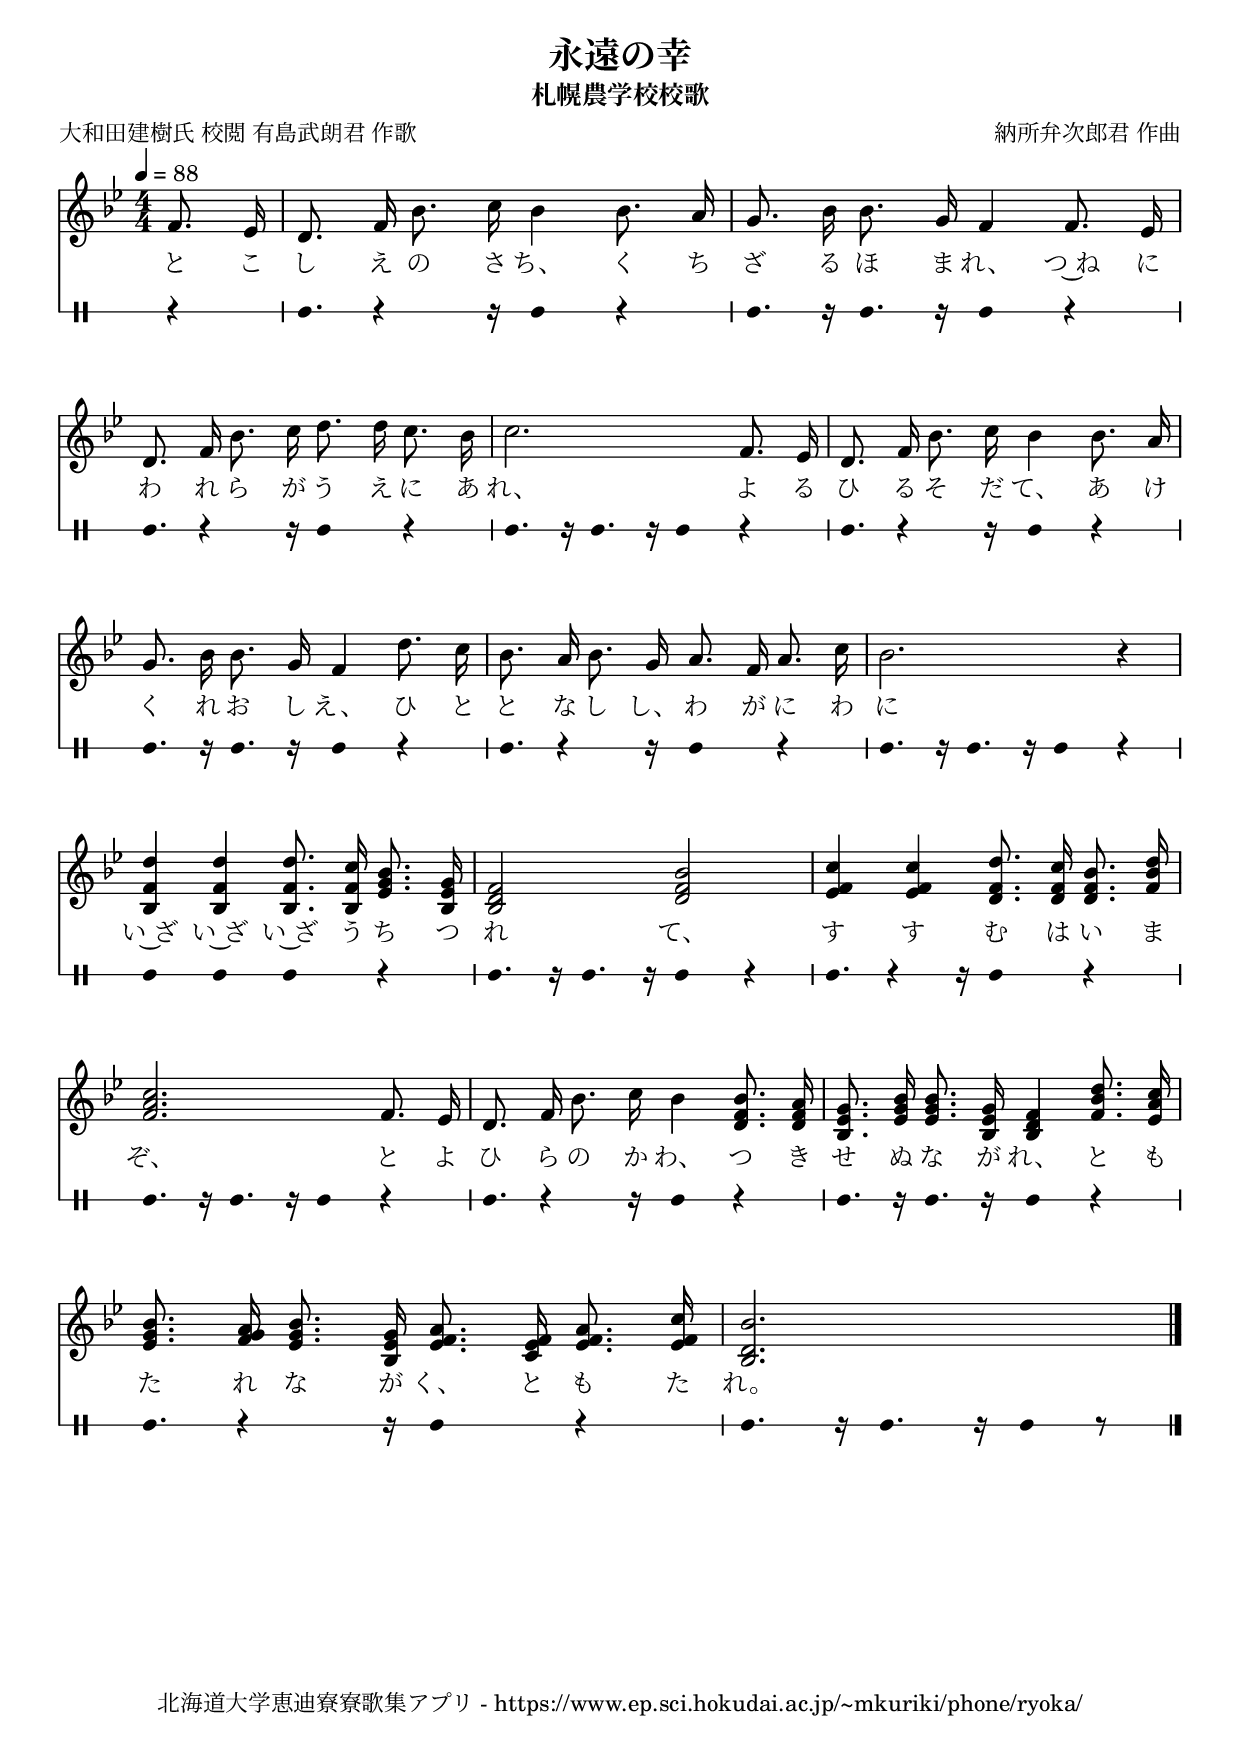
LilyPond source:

\version "2.18.2"

\paper {indent = 0}

\header {
  title = "永遠の幸"
  subtitle = "札幌農学校校歌"
  composer = "納所弁次郎君 作曲"
  poet = "大和田建樹氏 校閲 有島武朗君 作歌"
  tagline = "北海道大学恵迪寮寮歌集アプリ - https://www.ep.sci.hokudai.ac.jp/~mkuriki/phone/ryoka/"
}


melody = \relative c'{
  \tempo 4 = 88
  \autoBeamOff
  \numericTimeSignature
  \override BreathingSign.text = \markup { \musicglyph #"scripts.upedaltoe" } % ブレスの記号指定
  \key bes \major 
  \time 4/4 
  \partial 4 f8. ees16 |
  d8. f16 bes8. c16 bes4 bes8. a16 |
  g8. bes16 bes8. g16 f4 f8. ees16 | \break
  d8. f16 bes8. c16 d8. d16 c8. bes16 |
  c2. f,8. ees16 | 
  d8. f16 bes8. c16 bes4 bes8. a16 | \break
  g8. bes16 bes8. g16 f4 d'8. c16 | 
  bes8. a16 bes8. g16 a8. f16 a8. c16 | 
  bes2. r4 | \break
  <bes, f' d'>4 <bes f' d'> <bes f' d'>8. <bes f' c'>16 <ees g bes>8. <bes ees g>16 |
  <bes d f>2 <d f bes> |
  <ees f c'>4 <ees f c'> <d f d'>8. <d f c'>16 <d f bes>8. <f bes d>16 | \break
  <f a c>2. f8. ees16 |
  d8. f16 bes8. c16 bes4 <d, f bes>8. <d f a>16 |
  <bes ees g>8. <ees g bes>16 <ees g bes>8. <bes ees g>16 <bes d f>4 <f' bes d>8. <ees a c>16 | \break
  <ees g bes>8. <f g a>16 <ees g bes>8. <bes ees g>16 <ees f a>8. <c ees f>16 <ees f a>8. <ees f c'>16 |
  <bes d bes'>2. \bar "|." 
}

text = \lyricmode {
  と こ | 
  し え の さ ち、 く ち | 
  ざ る ほ ま れ、 つ~ね に | 
  わ れ ら が う え に あ | 
  れ、 よ る | 
  ひ る そ だ て、 あ け | 
  く れ お し え、 ひ と | 
  と な し し、 わ が に わ | に
  い~ざ い~ざ い~ざ う ち つ | 
  れ て、 | 
  す す む は い ま | 
  ぞ、 と よ | 
  ひ ら の か わ、 つ き | 
  せ ぬ な が れ、 と も | 
  た れ な が く、 と も た | 
  れ。 
}

drum = \drummode{
  r4 | 
  bd8. r4 r16 bd4 r4 | 
  bd8. r16 bd8. r16 bd4 r4 |
  bd8. r4 r16 bd4 r4 | 
  bd8. r16 bd8. r16 bd4 r4 |
  bd8. r4 r16 bd4 r4 | 
  bd8. r16 bd8. r16 bd4 r4 |
  bd8. r4 r16 bd4 r4 | 
  bd8. r16 bd8. r16 bd4 r4 |
  bd4 bd4 bd4 r4 | 
  bd8. r16 bd8. r16 bd4 r4 |
  bd8. r4 r16 bd4 r4 | 
  bd8. r16 bd8. r16 bd4 r4 |
  bd8. r4 r16 bd4 r4 | 
  bd8. r16 bd8. r16 bd4 r4 |
  bd8. r4 r16 bd4 r4 | 
  bd8. r16 bd8. r16 bd8 r8 |
}

\score {
  <<
    % ギターコード
    %{
    \new ChordNames \with {midiInstrument = #"acoustic guitar (nylon)"}{
      \set chordChanges = ##t
      \harmony
    }
    %}
    
    % メロディーライン
    \new Voice = "one"{\melody}
    % 歌詞
    \new Lyrics \lyricsto "one" \text
    % 太鼓
     \new DrumStaff \with{
      \remove "Time_signature_engraver"
      drumStyleTable = #percussion-style
      \override StaffSymbol.line-count = #1
      \hide Stem
    }
    \drum
  >>
  
\midi {}
\layout {
  \context {
    \Score
    \remove "Bar_number_engraver"
  }
}

}


